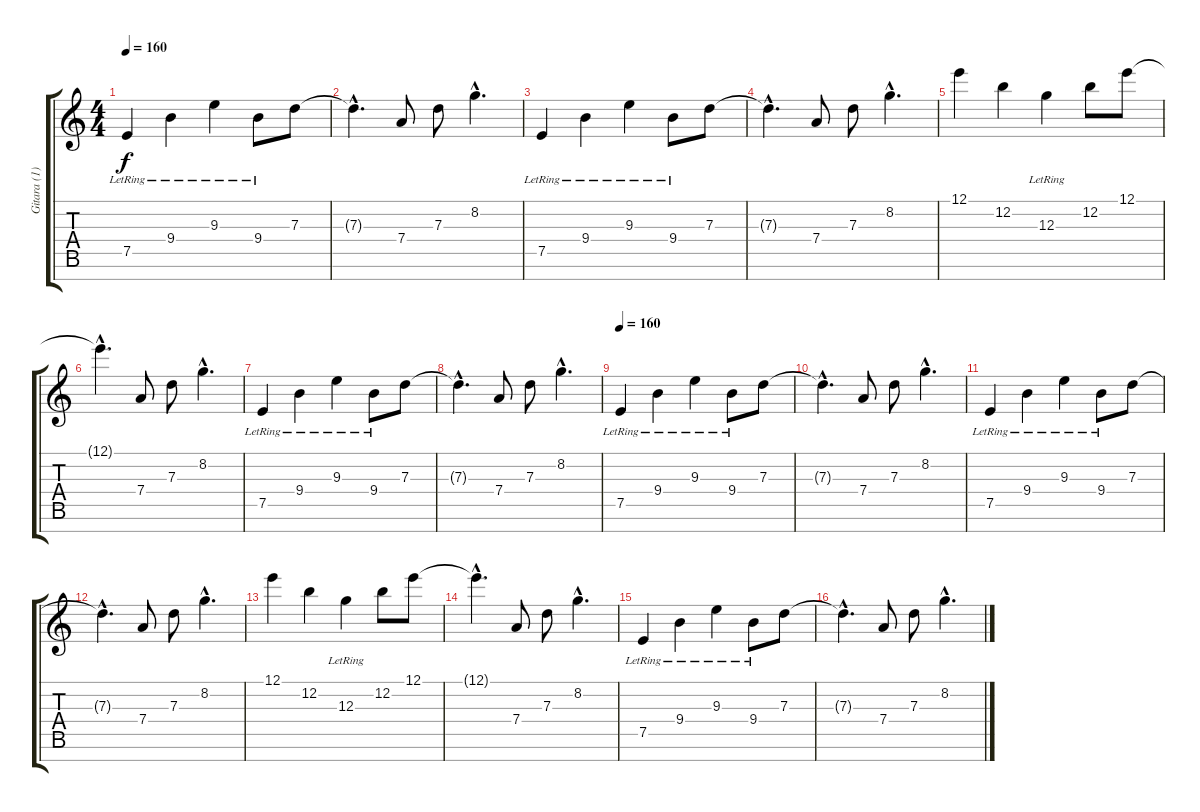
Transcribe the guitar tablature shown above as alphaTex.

\track ("Gitara (1)" "Gitara (1)") {instrument electricguitarjazz}
\staff {score tabs}
\tuning (E4 B3 G3 D3 A2 E2 B1) {hide}
\ts (4 4)
\tempo 160
\clef g2
\ks c
7.5{lr}.4{dy f volume 16 instrument electricguitarjazz} 9.4{lr}.4 9.3{lr}.4 9.4{lr}.8 7.3.8 |
7.3{hac t}.4{d} 7.4.8 7.3.8 8.2{hac}.4{d} |
7.5{lr}.4 9.4{lr}.4 9.3{lr}.4 9.4{lr}.8 7.3.8 |
7.3{hac t}.4{d} 7.4.8 7.3.8 8.2{hac}.4{d} |
12.1.4 12.2.4 12.3{lr}.4 12.2.8 12.1.8 |
12.1{hac t}.4{d} 7.4.8 7.3.8 8.2{hac}.4{d} |
7.5{lr}.4 9.4{lr}.4 9.3{lr}.4 9.4{lr}.8 7.3.8 |
7.3{hac t}.4{d} 7.4.8 7.3.8 8.2{hac}.4{d} |
\tempo 160
7.5{lr}.4{volume 13 instrument electricguitarjazz} 9.4{lr}.4 9.3{lr}.4 9.4{lr}.8 7.3.8 |
7.3{hac t}.4{d} 7.4.8 7.3.8 8.2{hac}.4{d} |
7.5{lr}.4 9.4{lr}.4 9.3{lr}.4 9.4{lr}.8 7.3.8 |
7.3{hac t}.4{d} 7.4.8 7.3.8 8.2{hac}.4{d} |
12.1.4 12.2.4 12.3{lr}.4 12.2.8 12.1.8 |
12.1{hac t}.4{d} 7.4.8 7.3.8 8.2{hac}.4{d} |
7.5{lr}.4 9.4{lr}.4 9.3{lr}.4 9.4{lr}.8 7.3.8 |
7.3{hac t}.4{d} 7.4.8 7.3.8 8.2{hac}.4{d}
